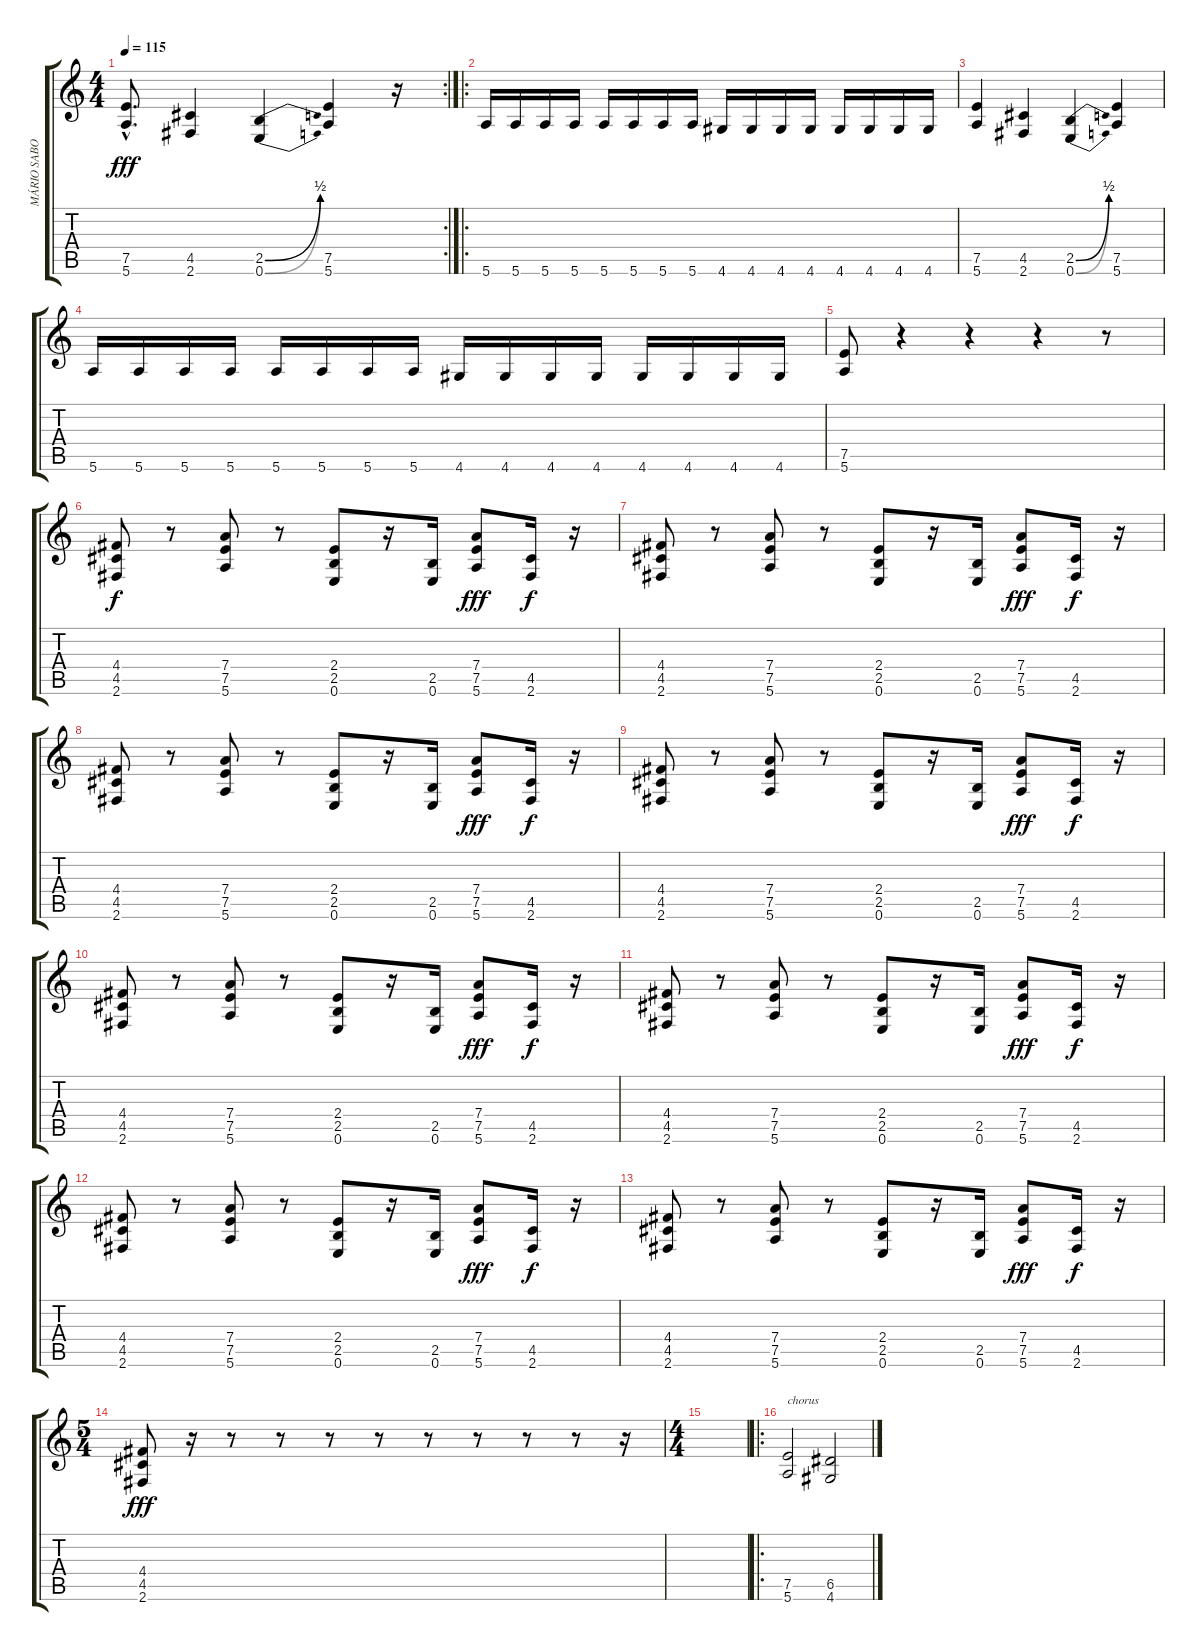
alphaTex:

\track ("MÁRIO SABO" "MÁRIO SABO") {instrument distortionguitar}
\staff {score tabs}
\tuning (E4 B3 G3 D3 A2 E2) {hide}
\rc 2
\ts (4 4)
\tempo 115
\clef g2
\ks c
(7.5{hac} 5.6{hac}).8{d dy fff} (4.5 2.6).4 (2.5{be (bend 0 0 60 2)} 0.6{be (bend 0 0 60 2)}).4 (7.5 5.6).4 r.16 |
\ro
5.6.16 5.6.16 5.6.16 5.6.16 5.6.16 5.6.16 5.6.16 5.6.16 4.6.16 4.6.16 4.6.16 4.6.16 4.6.16 4.6.16 4.6.16 4.6.16 |
(7.5 5.6).4 (4.5 2.6).4 (2.5{be (bend 0 0 60 2)} 0.6{be (bend 0 0 60 2)}).4 (7.5 5.6).4 |
5.6.16 5.6.16 5.6.16 5.6.16 5.6.16 5.6.16 5.6.16 5.6.16 4.6.16 4.6.16 4.6.16 4.6.16 4.6.16 4.6.16 4.6.16 4.6.16 |
(7.5 5.6).8 r.4 r.4 r.4 r.8 |
(4.4 4.5 2.6).8{dy f volume 10} r.8 (7.4 7.5 5.6).8 r.8 (2.4 2.5 0.6).8 r.16 (2.5 0.6).16 (7.4 7.5 5.6).8{dy fff} (4.5 2.6).16{dy f} r.16 |
(4.4 4.5 2.6).8 r.8 (7.4 7.5 5.6).8 r.8 (2.4 2.5 0.6).8 r.16 (2.5 0.6).16 (7.4 7.5 5.6).8{dy fff} (4.5 2.6).16{dy f} r.16 |
(4.4 4.5 2.6).8 r.8 (7.4 7.5 5.6).8 r.8 (2.4 2.5 0.6).8 r.16 (2.5 0.6).16 (7.4 7.5 5.6).8{dy fff} (4.5 2.6).16{dy f} r.16 |
(4.4 4.5 2.6).8 r.8 (7.4 7.5 5.6).8 r.8 (2.4 2.5 0.6).8 r.16 (2.5 0.6).16 (7.4 7.5 5.6).8{dy fff} (4.5 2.6).16{dy f} r.16 |
(4.4 4.5 2.6).8 r.8 (7.4 7.5 5.6).8 r.8 (2.4 2.5 0.6).8 r.16 (2.5 0.6).16 (7.4 7.5 5.6).8{dy fff} (4.5 2.6).16{dy f} r.16 |
(4.4 4.5 2.6).8 r.8 (7.4 7.5 5.6).8 r.8 (2.4 2.5 0.6).8 r.16 (2.5 0.6).16 (7.4 7.5 5.6).8{dy fff} (4.5 2.6).16{dy f} r.16 |
(4.4 4.5 2.6).8 r.8 (7.4 7.5 5.6).8 r.8 (2.4 2.5 0.6).8 r.16 (2.5 0.6).16 (7.4 7.5 5.6).8{dy fff} (4.5 2.6).16{dy f} r.16 |
(4.4 4.5 2.6).8 r.8 (7.4 7.5 5.6).8 r.8 (2.4 2.5 0.6).8 r.16 (2.5 0.6).16 (7.4 7.5 5.6).8{dy fff} (4.5 2.6).16{dy f} r.16 |
\ts (5 4)
(4.4 4.5 2.6).8{dy fff} r.16 r.8 r.8 r.8 r.8 r.8 r.8 r.8 r.8 r.16 |
\ts (4 4)
|
\ro
(7.5 5.6).2{txt "chorus"} (6.5 4.6).2
